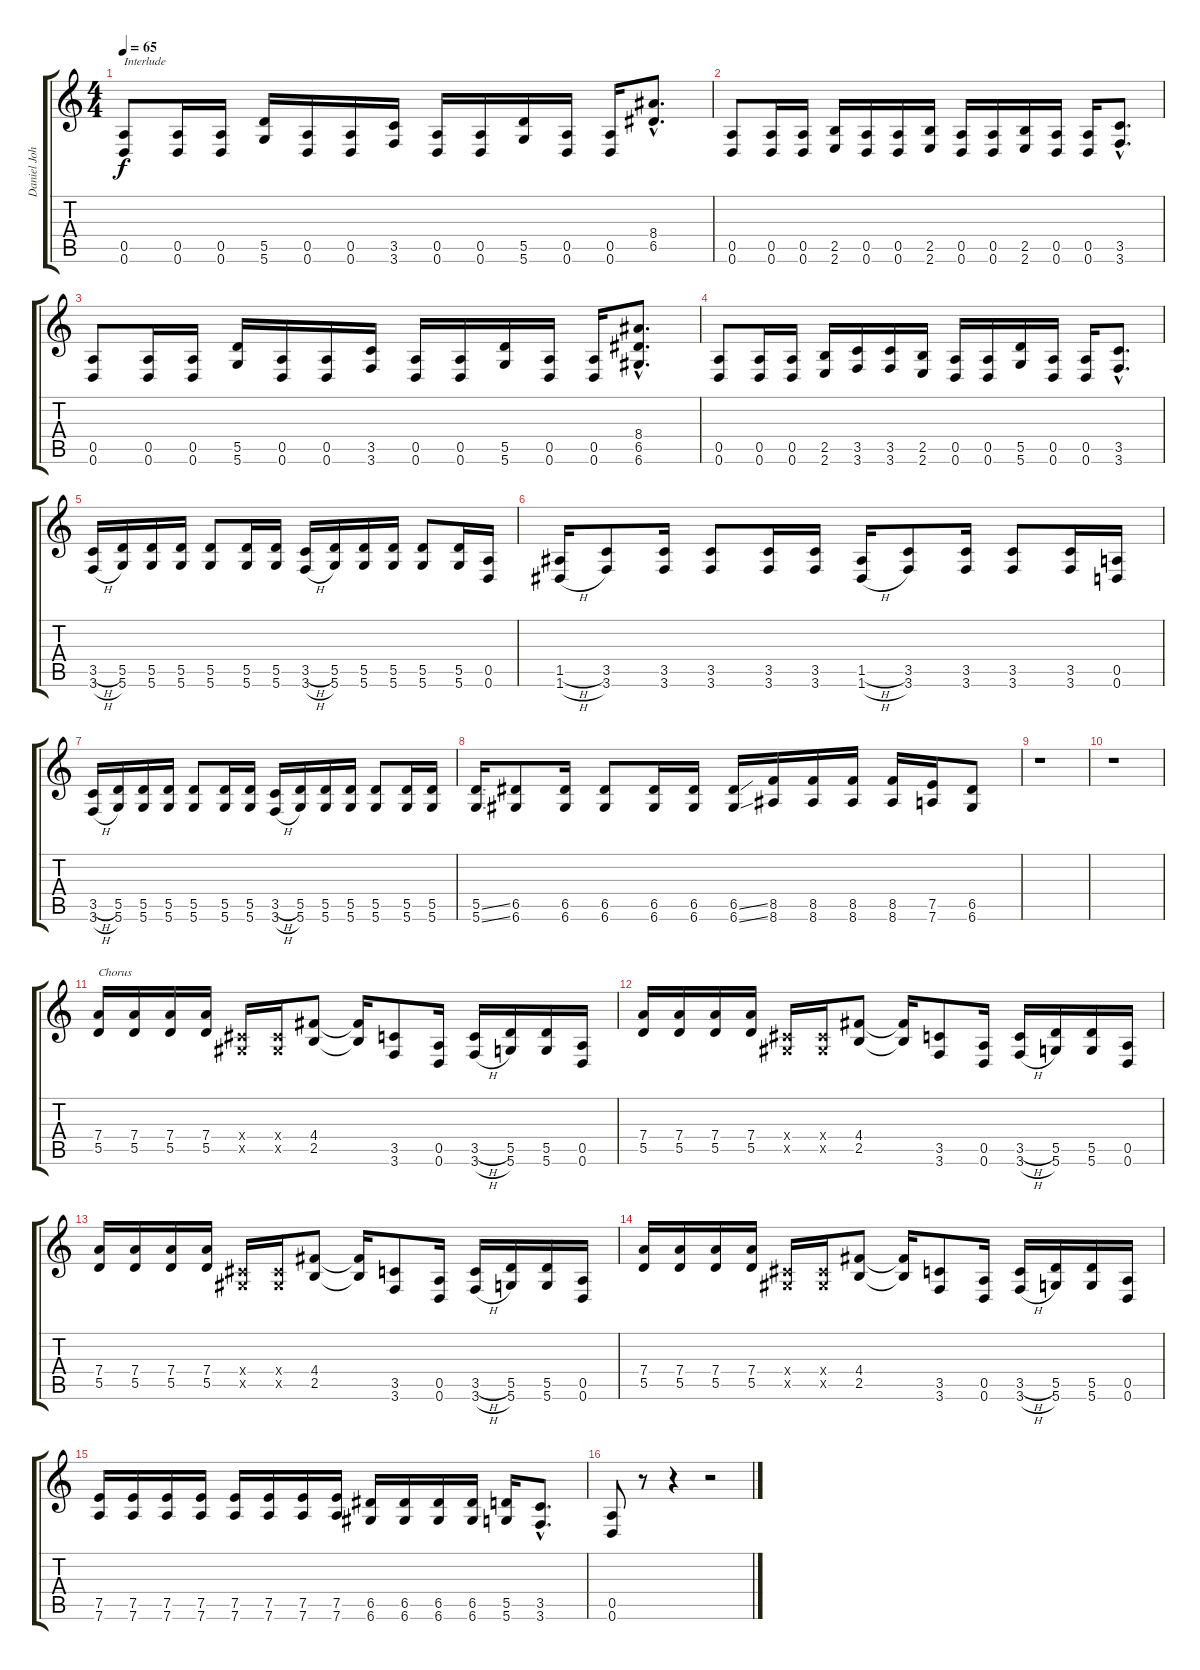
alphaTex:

\track ("Daniel Johns (gtr2)" "Daniel Joh") {instrument distortionguitar}
\staff {score tabs}
\tuning (E4 B3 G3 D3 A2 D2) {hide}
\ts (4 4)
\tempo 65
\clef g2
\ks c
(0.5 0.6).8{txt "Interlude" dy f} (0.5 0.6).16 (0.5 0.6).16 (5.5 5.6).16 (0.5 0.6).16 (0.5 0.6).16 (3.5 3.6).16 (0.5 0.6).16 (0.5 0.6).16 (5.5 5.6).16 (0.5 0.6).16 (0.5 0.6).16 (8.4{hac} 6.5{hac}).8{d} |
(0.5 0.6).8 (0.5 0.6).16 (0.5 0.6).16 (2.5 2.6).16 (0.5 0.6).16 (0.5 0.6).16 (2.5 2.6).16 (0.5 0.6).16 (0.5 0.6).16 (2.5 2.6).16 (0.5 0.6).16 (0.5 0.6).16 (3.5{hac} 3.6{hac}).8{d} |
(0.5 0.6).8 (0.5 0.6).16 (0.5 0.6).16 (5.5 5.6).16 (0.5 0.6).16 (0.5 0.6).16 (3.5 3.6).16 (0.5 0.6).16 (0.5 0.6).16 (5.5 5.6).16 (0.5 0.6).16 (0.5 0.6).16 (8.4{hac} 6.5{hac} 6.6{hac}).8{d} |
(0.5 0.6).8 (0.5 0.6).16 (0.5 0.6).16 (2.5 2.6).16 (3.5 3.6).16 (3.5 3.6).16 (2.5 2.6).16 (0.5 0.6).16 (0.5 0.6).16 (5.5 5.6).16 (0.5 0.6).16 (0.5 0.6).16 (3.5{hac} 3.6{hac}).8{d} |
(3.5{h} 3.6{h}).16 (5.5 5.6).16 (5.5 5.6).16 (5.5 5.6).16 (5.5 5.6).8 (5.5 5.6).16 (5.5 5.6).16 (3.5{h} 3.6{h}).16 (5.5 5.6).16 (5.5 5.6).16 (5.5 5.6).16 (5.5 5.6).8 (5.5 5.6).16 (0.5 0.6).16 |
(1.5{h} 1.6{h}).16 (3.5 3.6).8 (3.5 3.6).16 (3.5 3.6).8 (3.5 3.6).16 (3.5 3.6).16 (1.5{h} 1.6{h}).16 (3.5 3.6).8 (3.5 3.6).16 (3.5 3.6).8 (3.5 3.6).16 (0.5 0.6).16 |
(3.5{h} 3.6{h}).16 (5.5 5.6).16 (5.5 5.6).16 (5.5 5.6).16 (5.5 5.6).8 (5.5 5.6).16 (5.5 5.6).16 (3.5{h} 3.6{h}).16 (5.5 5.6).16 (5.5 5.6).16 (5.5 5.6).16 (5.5 5.6).8 (5.5 5.6).16 (5.5 5.6).16 |
(5.5{ss} 5.6{ss}).16 (6.5 6.6).8 (6.5 6.6).16 (6.5 6.6).8 (6.5 6.6).16 (6.5 6.6).16 (6.5{ss} 6.6{ss}).16 (8.5 8.6).16 (8.5 8.6).16 (8.5 8.6).16 (8.5 8.6).16 (7.5 7.6).16 (6.5 6.6).8 |
r.1 |
r.1 |
(7.4 5.5).16{txt "Chorus"} (7.4 5.5).16 (7.4 5.5).16 (7.4 5.5).16 (-1.4{x} -1.5{x}).16 (-1.4{x} -1.5{x}).16 (4.4 2.5).8 (4.4{t} 2.5{t}).16 (3.5 3.6).8 (0.5 0.6).16 (3.5{h} 3.6{h}).16 (5.5 5.6).16 (5.5 5.6).16 (0.5 0.6).16 |
(7.4 5.5).16 (7.4 5.5).16 (7.4 5.5).16 (7.4 5.5).16 (-1.4{x} -1.5{x}).16 (-1.4{x} -1.5{x}).16 (4.4 2.5).8 (4.4{t} 2.5{t}).16 (3.5 3.6).8 (0.5 0.6).16 (3.5{h} 3.6{h}).16 (5.5 5.6).16 (5.5 5.6).16 (0.5 0.6).16 |
(7.4 5.5).16 (7.4 5.5).16 (7.4 5.5).16 (7.4 5.5).16 (-1.4{x} -1.5{x}).16 (-1.4{x} -1.5{x}).16 (4.4 2.5).8 (4.4{t} 2.5{t}).16 (3.5 3.6).8 (0.5 0.6).16 (3.5{h} 3.6{h}).16 (5.5 5.6).16 (5.5 5.6).16 (0.5 0.6).16 |
(7.4 5.5).16 (7.4 5.5).16 (7.4 5.5).16 (7.4 5.5).16 (-1.4{x} -1.5{x}).16 (-1.4{x} -1.5{x}).16 (4.4 2.5).8 (4.4{t} 2.5{t}).16 (3.5 3.6).8 (0.5 0.6).16 (3.5{h} 3.6{h}).16 (5.5 5.6).16 (5.5 5.6).16 (0.5 0.6).16 |
(7.5 7.6).16 (7.5 7.6).16 (7.5 7.6).16 (7.5 7.6).16 (7.5 7.6).16 (7.5 7.6).16 (7.5 7.6).16 (7.5 7.6).16 (6.5 6.6).16 (6.5 6.6).16 (6.5 6.6).16 (6.5 6.6).16 (5.5 5.6).16 (3.5{hac} 3.6{hac}).8{d} |
(0.5 0.6).8 r.8 r.4 r.2
